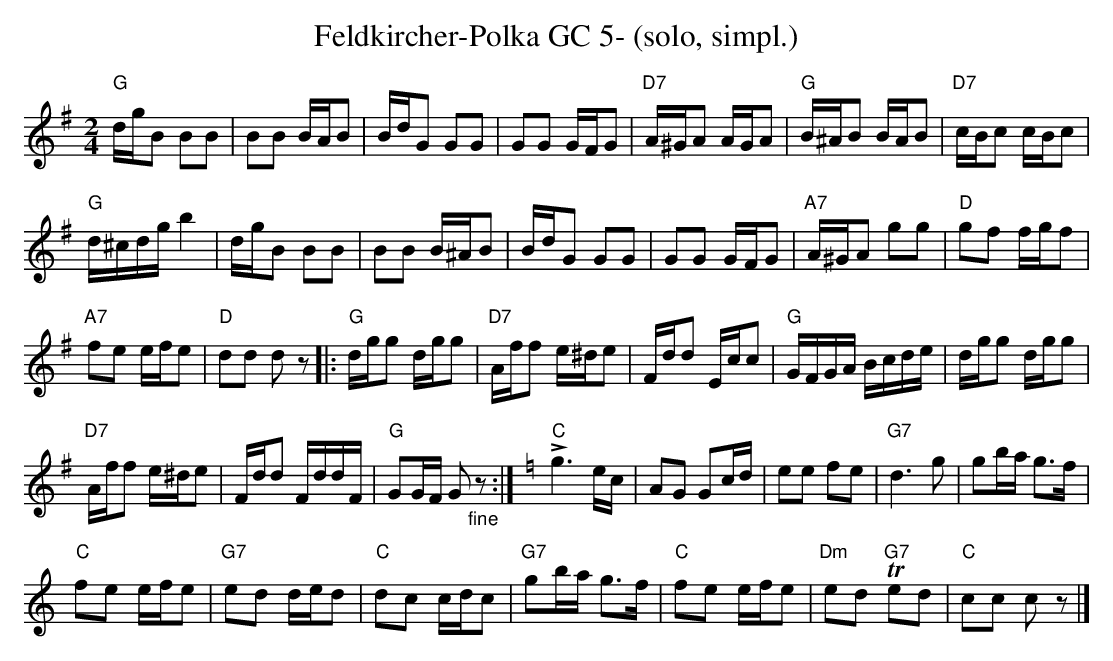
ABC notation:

X:1
T:Feldkircher-Polka GC 5- (solo, simpl.)
M:2/4
L:1/16
K:Gmaj
"G"dgB2 B2B2 | B2B2 BAB2 | BdG2 G2G2 | G2G2 GFG2 | "D7"A^GA2 AGA2 | "G"B^AB2 BAB2 | "D7"cBc2 cBc2 |
"G"d^cdg b4 | dgB2 B2B2 | B2B2 B^AB2 | BdG2 G2G2 | G2G2 GFG2 | "A7"A^GA2 g2g2 | "D"g2f2 fgf2 |
"A7"f2e2 efe2 | "D"d2d2 d2z2 |: "G"dgg2 dgg2 | "D7"Aff2 e^de2 | Fdd2 Ecc2 | "G"GFGA Bcde | dgg2 dgg2 |
"D7"Aff2 e^de2 | Fdd2 FddF | "G"G2GF G2"_fine"z2 :| [K:Cmaj] "C"!>!g6ec | A2G2 G2cd | e2e2 f2e2 | "G7"d6g2 | g2ba g3f |
"C"f2e2 efe2 | "G7"e2d2 ded2 | "C"d2c2 cdc2 | "G7"g2ba g3f | "C"f2e2 efe2 | "Dm"e2d2 "G7"Te2d2 | "C"c2c2 c2z2 |]
